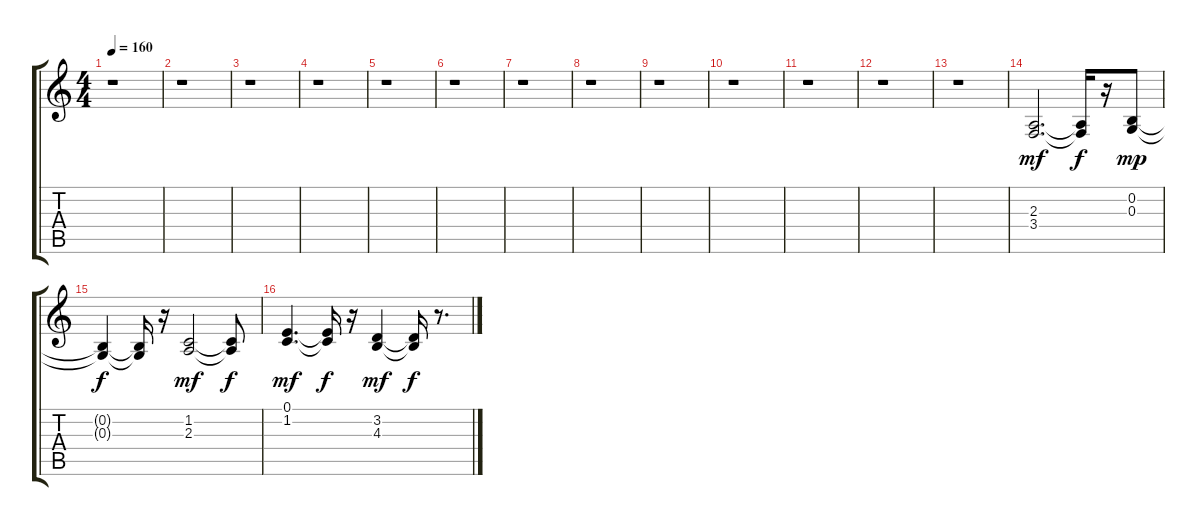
\track "" {instrument pad3polysynth}
\staff {score tabs}
\tuning (E4 B3 G3 D3 A2 E2) {hide}
\ts (4 4)
\tempo 160
\clef g2
\ks c
r.1{dy ff} |
r.1 |
r.1 |
r.1 |
r.1 |
r.1 |
r.1 |
r.1 |
r.1 |
r.1 |
r.1 |
r.1 |
r.1 |
(2.3 3.4).2{d dy mf} (2.3{t} 3.4{t}).16{dy f} r.16 (0.2 0.3).8{dy mp} |
(0.2{t} 0.3{t}).4{dy f} (0.2{t} 0.3{t}).16 r.16 (1.2 2.3).2{dy mf} (1.2{t} 2.3{t}).8{dy f} |
(0.1 1.2).4{d dy mf} (0.1{t} 1.2{t}).16{dy f} r.16 (3.2 4.3).4{dy mf} (3.2{t} 4.3{t}).16{dy f} r.8{d}
